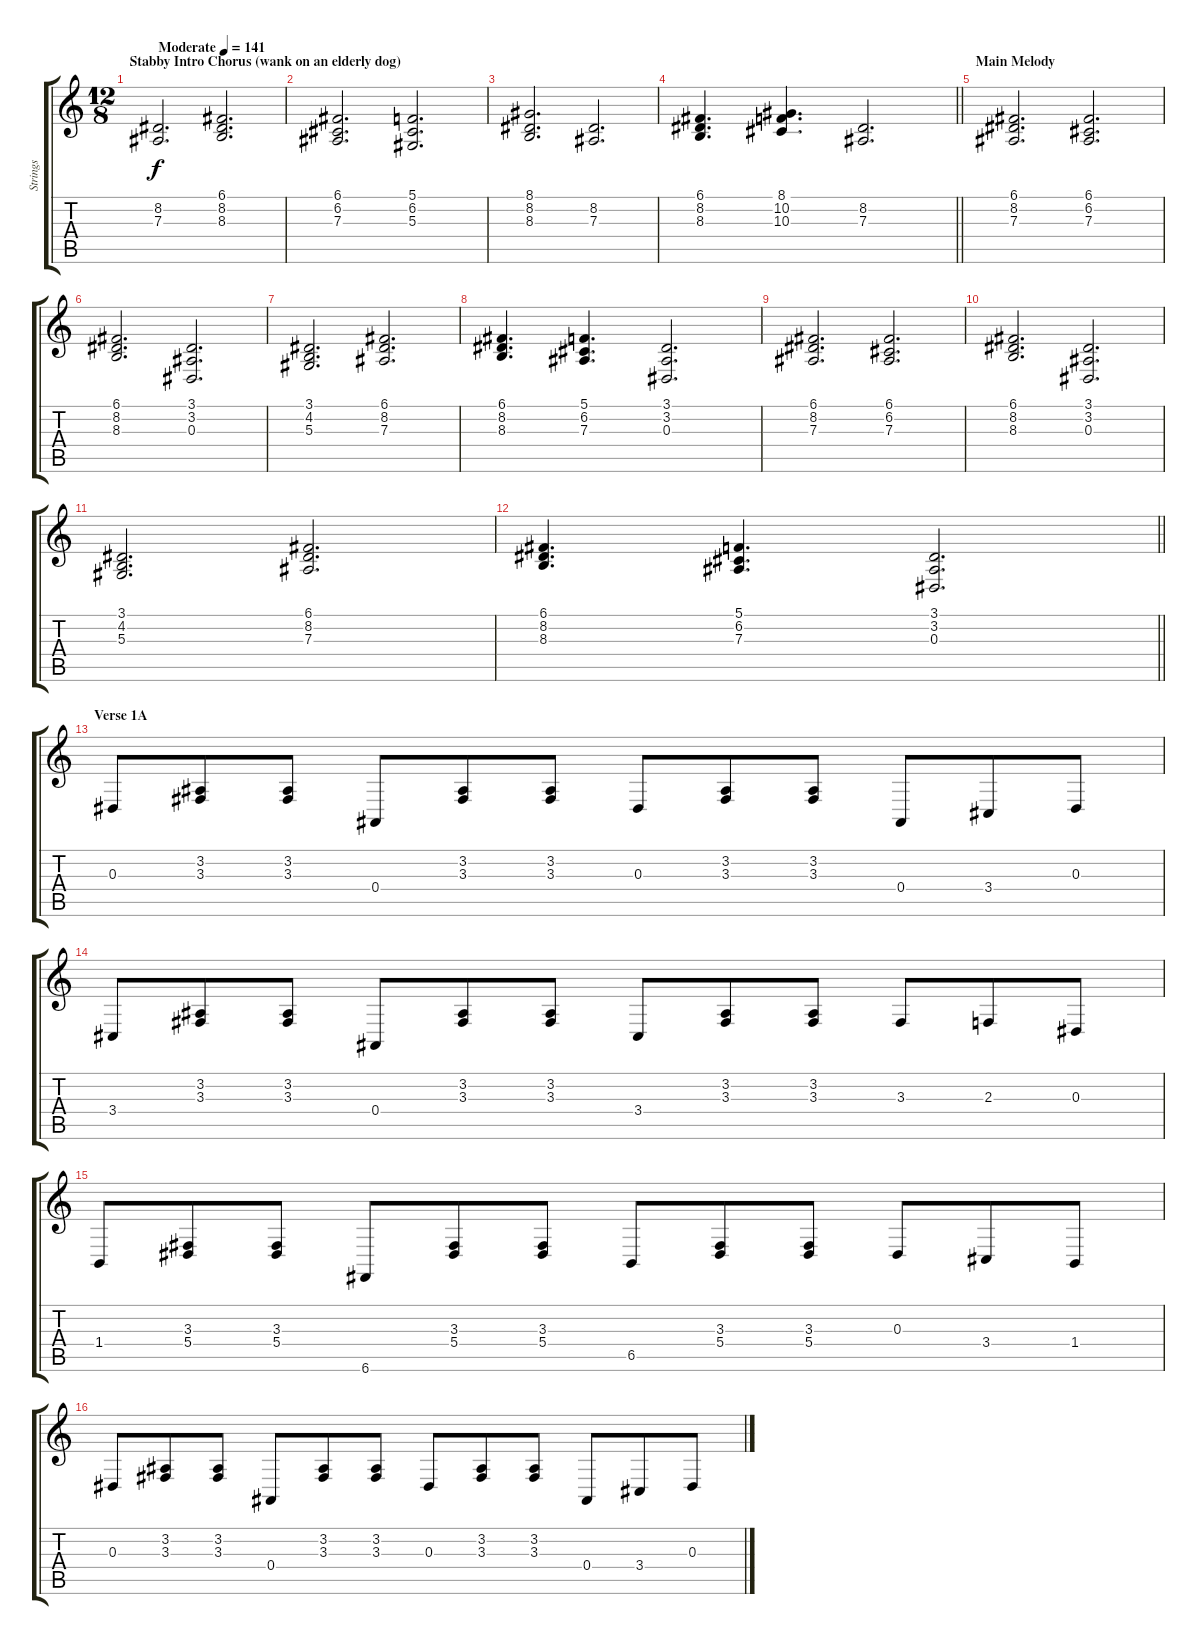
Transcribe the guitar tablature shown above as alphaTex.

\track ("Strings" "Strings") {instrument stringensemble1}
\staff {score tabs}
\tuning (C4 G3 Eb3 Bb2 F2 C2) {hide}
\ts (12 8)
\section ("" "Stabby Intro Chorus (wank on an elderly dog)")
\tempo (141 "Moderate")
\clef g2
\ks c
(8.2 7.3).2{d dy f instrument stringensemble1} (6.1 8.2 8.3).2{d} |
(6.1 6.2 7.3).2{d} (5.1 6.2 5.3).2{d} |
(8.1 8.2 8.3).2{d} (8.2 7.3).2{d} |
\barLineRight lightlight
(6.1 8.2 8.3).4{d} (8.1 10.2 10.3).4{d} (8.2 7.3).2{d} |
\section ("" "Main Melody")
(6.1 8.2 7.3).2{d} (6.1 6.2 7.3).2{d} |
(6.1 8.2 8.3).2{d} (3.1 3.2 0.3).2{d} |
(3.1 4.2 5.3).2{d} (6.1 8.2 7.3).2{d} |
(6.1 8.2 8.3).4{d} (5.1 6.2 7.3).4{d} (3.1 3.2 0.3).2{d} |
(6.1 8.2 7.3).2{d} (6.1 6.2 7.3).2{d} |
(6.1 8.2 8.3).2{d} (3.1 3.2 0.3).2{d} |
(3.1 4.2 5.3).2{d} (6.1 8.2 7.3).2{d} |
\barLineRight lightlight
(6.1 8.2 8.3).4{d} (5.1 6.2 7.3).4{d} (3.1 3.2 0.3).2{d} |
\section ("" "Verse 1A")
0.3.8 (3.2 3.3).8 (3.2 3.3).8 0.4.8 (3.2 3.3).8 (3.2 3.3).8 0.3.8 (3.2 3.3).8 (3.2 3.3).8 0.4.8 3.4.8 0.3.8 |
3.4.8 (3.2 3.3).8 (3.2 3.3).8 0.4.8 (3.2 3.3).8 (3.2 3.3).8 3.4.8 (3.2 3.3).8 (3.2 3.3).8 3.3.8 2.3.8 0.3.8 |
1.4.8 (3.3 5.4).8 (3.3 5.4).8 6.6.8 (3.3 5.4).8 (3.3 5.4).8 6.5.8 (3.3 5.4).8 (3.3 5.4).8 0.3.8 3.4.8 1.4.8 |
0.3.8 (3.2 3.3).8 (3.2 3.3).8 0.4.8 (3.2 3.3).8 (3.2 3.3).8 0.3.8 (3.2 3.3).8 (3.2 3.3).8 0.4.8 3.4.8 0.3.8
